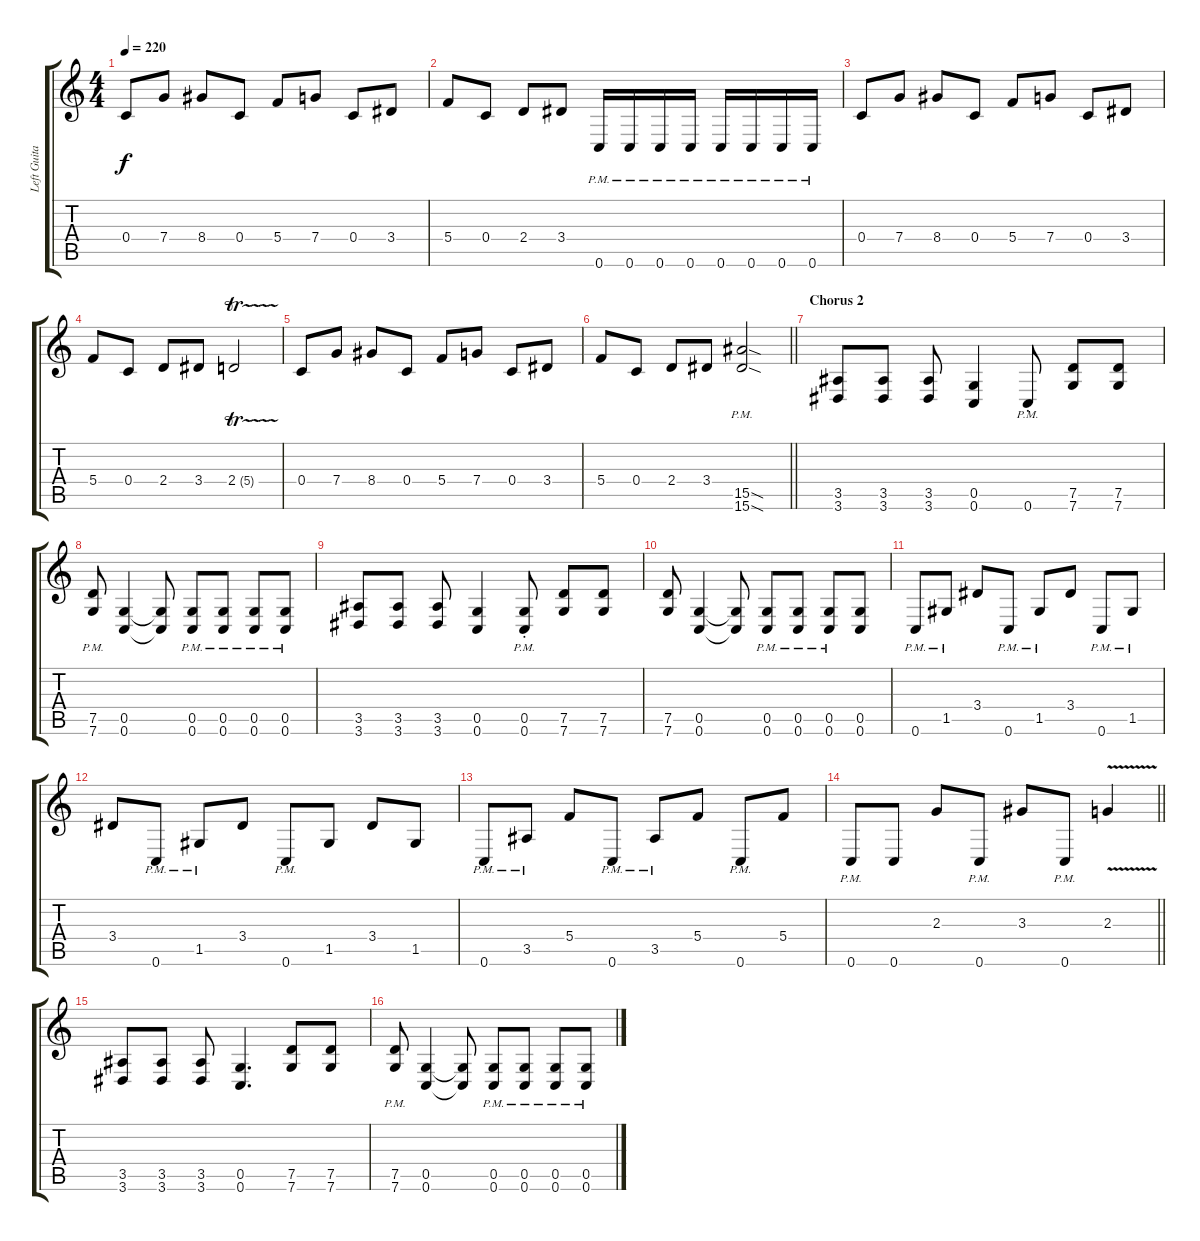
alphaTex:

\track ("Left Guitar" "Left Guita") {instrument distortionguitar}
\staff {score tabs}
\tuning (D4 A3 F3 C3 G2 C2) {hide}
\ts (4 4)
\tempo 220
\clef g2
\ks c
0.4.8{dy f} 7.4.8 8.4.8 0.4.8 5.4.8 7.4.8 0.4.8 3.4.8 |
5.4.8 0.4.8 2.4.8 3.4.8 0.6{pm}.16 0.6{pm}.16 0.6{pm}.16 0.6{pm}.16 0.6{pm}.16 0.6{pm}.16 0.6{pm}.16 0.6{pm}.16 |
0.4.8 7.4.8 8.4.8 0.4.8 5.4.8 7.4.8 0.4.8 3.4.8 |
5.4.8 0.4.8 2.4.8 3.4.8 2.4{tr (5 16)}.2 |
0.4.8 7.4.8 8.4.8 0.4.8 5.4.8 7.4.8 0.4.8 3.4.8 |
\barLineRight lightlight
5.4.8 0.4.8 2.4.8 3.4.8 (15.5{sod pm} 15.6{sod pm}).2 |
\section ("" "Chorus 2")
(3.5 3.6).8 (3.5 3.6).8 (3.5 3.6).8 (0.5 0.6).4 0.6{pm st}.8 (7.5 7.6).8 (7.5 7.6).8 |
(7.5 7.6{pm}).8 (0.5 0.6).4 (0.5{t} 0.6{t}).8 (0.5 0.6{pm}).8 (0.5 0.6{pm}).8 (0.5 0.6{pm}).8 (0.5 0.6{pm}).8 |
(3.5 3.6).8 (3.5 3.6).8 (3.5 3.6).8 (0.5 0.6).4 (0.5{st} 0.6{pm st}).8 (7.5 7.6).8 (7.5 7.6).8 |
(7.5 7.6).8 (0.5 0.6).4 (0.5{t} 0.6{t}).8 (0.5 0.6{pm}).8 (0.5 0.6{pm}).8 (0.5 0.6{pm}).8 (0.5 0.6).8 |
0.6{pm}.8 1.5{pm}.8 3.4.8 0.6{pm}.8 1.5{pm}.8 3.4.8 0.6{pm}.8 1.5{pm}.8 |
3.4.8 0.6{pm}.8 1.5{pm}.8 3.4.8 0.6{pm}.8 1.5.8 3.4.8 1.5.8 |
0.6{pm}.8 3.5{pm}.8 5.4.8 0.6{pm}.8 3.5{pm}.8 5.4.8 0.6{pm}.8 5.4.8 |
\barLineRight lightlight
0.6{pm}.8 0.6.8 2.3.8 0.6{pm}.8 3.3.8 0.6{pm}.8 2.3{v}.4 |
(3.5 3.6).8 (3.5 3.6).8 (3.5 3.6).8 (0.5 0.6).4{d} (7.5 7.6).8 (7.5 7.6).8 |
(7.5 7.6{pm}).8 (0.5 0.6).4 (0.5{t} 0.6{t}).8 (0.5 0.6{pm}).8 (0.5 0.6{pm}).8 (0.5 0.6{pm}).8 (0.5 0.6{pm}).8
